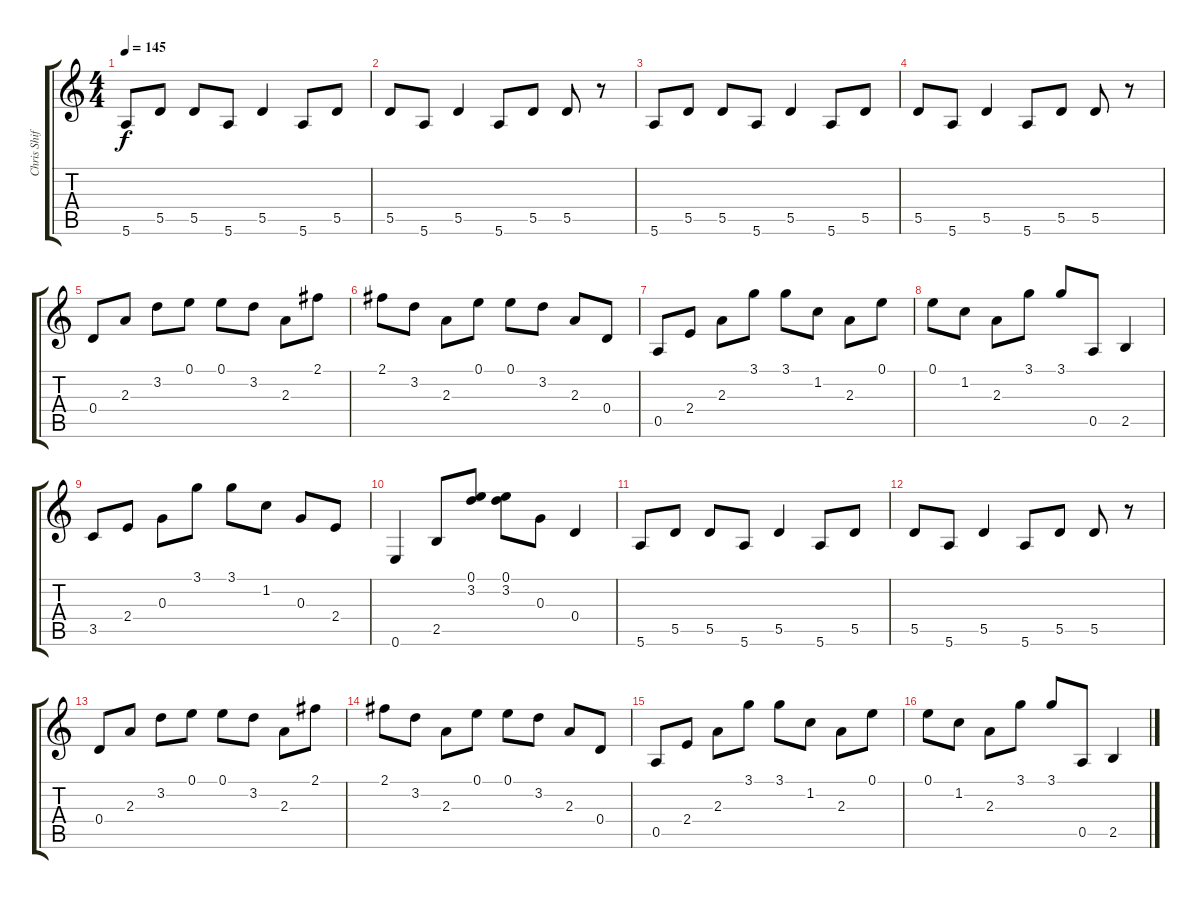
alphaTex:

\track ("Chris Shiflett" "Chris Shif") {instrument overdrivenguitar}
\staff {score tabs}
\tuning (E4 B3 G3 D3 A2 E2) {hide}
\ts (4 4)
\tempo 145
\clef g2
\ks c
5.6.8{dy f} 5.5.8 5.5.8 5.6.8 5.5.4 5.6.8 5.5.8 |
5.5.8 5.6.8 5.5.4 5.6.8 5.5.8 5.5.8 r.8 |
5.6.8 5.5.8 5.5.8 5.6.8 5.5.4 5.6.8 5.5.8 |
5.5.8 5.6.8 5.5.4 5.6.8 5.5.8 5.5.8 r.8 |
0.4.8 2.3.8 3.2.8 0.1.8 0.1.8 3.2.8 2.3.8 2.1.8 |
2.1.8 3.2.8 2.3.8 0.1.8 0.1.8 3.2.8 2.3.8 0.4.8 |
0.5.8 2.4.8 2.3.8 3.1.8 3.1.8 1.2.8 2.3.8 0.1.8 |
0.1.8 1.2.8 2.3.8 3.1.8 3.1.8 0.5.8 2.5.4 |
3.5.8 2.4.8 0.3.8 3.1.8 3.1.8 1.2.8 0.3.8 2.4.8 |
0.6.4 2.5.8 (0.1 3.2).8 (0.1 3.2).8 0.3.8 0.4.4 |
5.6.8 5.5.8 5.5.8 5.6.8 5.5.4 5.6.8 5.5.8 |
5.5.8 5.6.8 5.5.4 5.6.8 5.5.8 5.5.8 r.8 |
0.4.8 2.3.8 3.2.8 0.1.8 0.1.8 3.2.8 2.3.8 2.1.8 |
2.1.8 3.2.8 2.3.8 0.1.8 0.1.8 3.2.8 2.3.8 0.4.8 |
0.5.8 2.4.8 2.3.8 3.1.8 3.1.8 1.2.8 2.3.8 0.1.8 |
0.1.8 1.2.8 2.3.8 3.1.8 3.1.8 0.5.8 2.5.4
